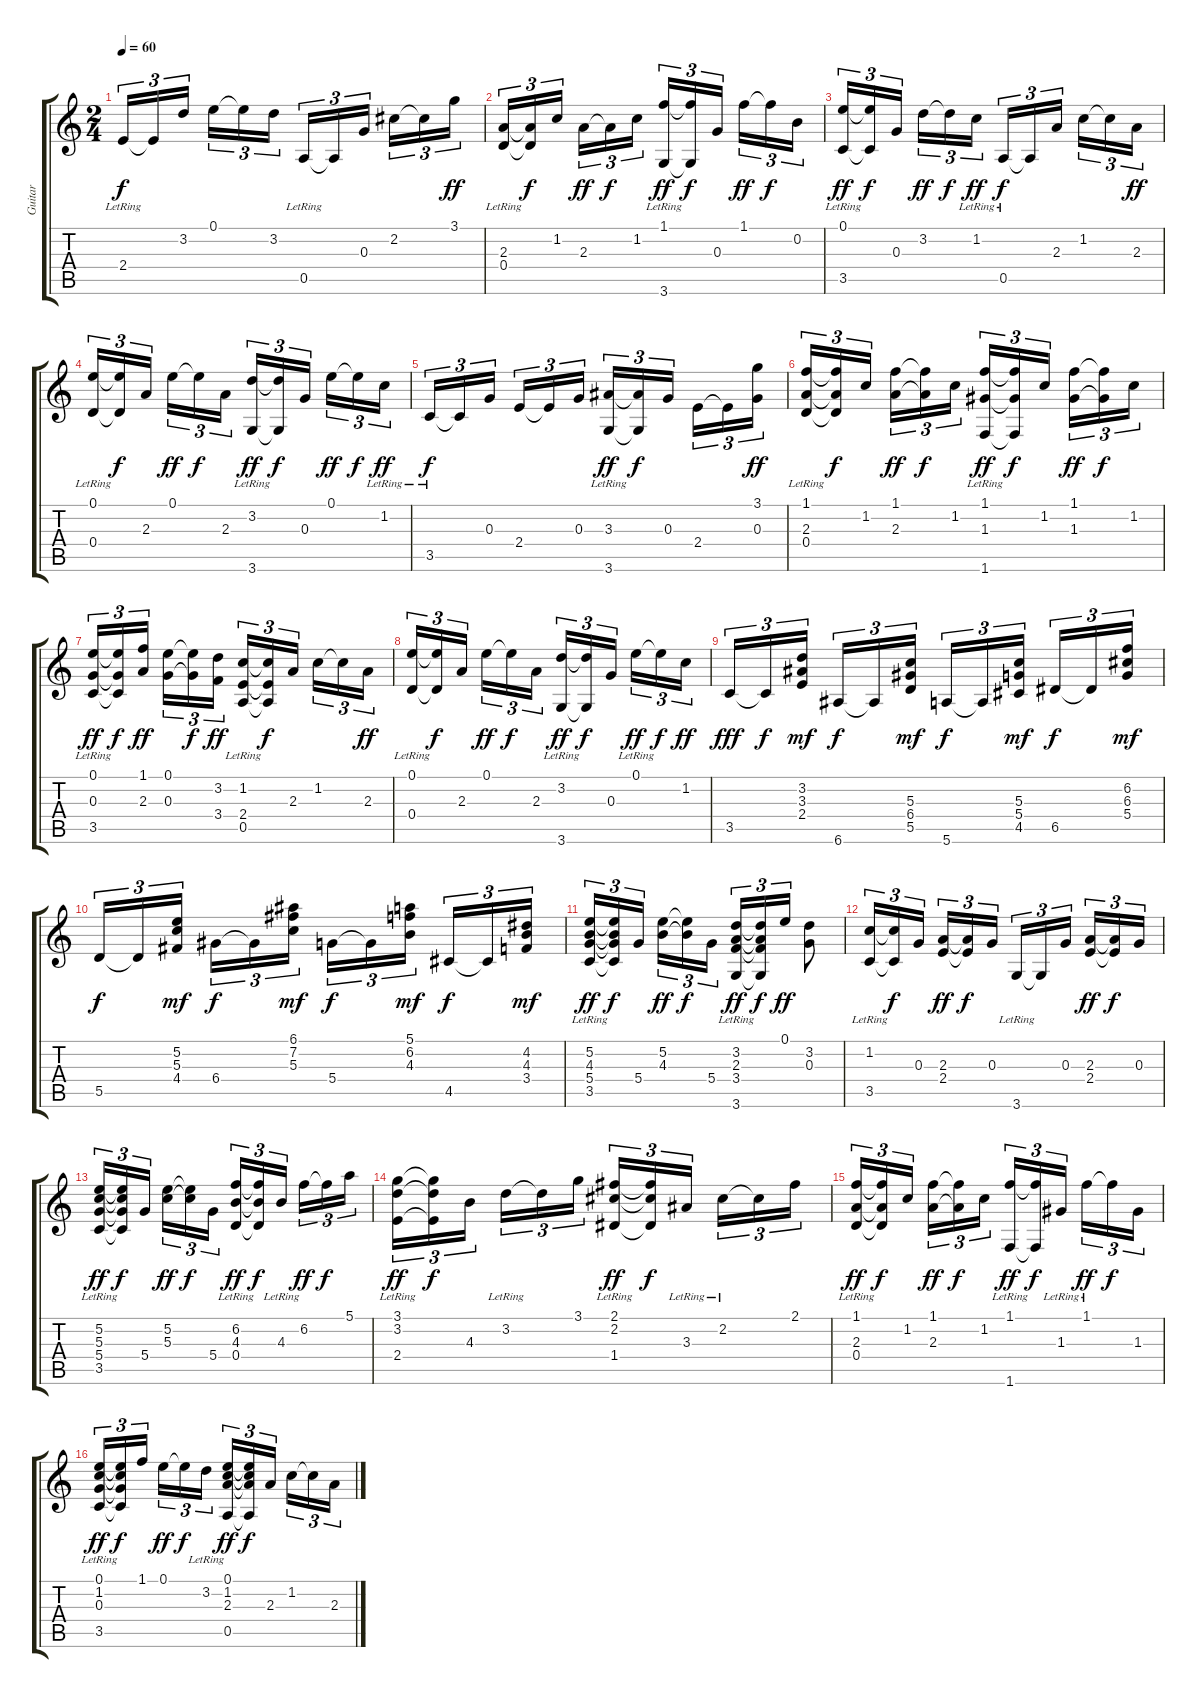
\track ("Guitar" "Guitar") {instrument acousticguitarnylon}
\staff {score tabs}
\tuning (E4 B3 G3 D3 A2 E2) {hide}
\ts (2 4)
\tempo 60
\clef g2
\ks c
2.4{lr}.16{tu (3 2) dy f} 2.4{t}.16{tu (3 2)} 3.2.16{tu (3 2) beam splitsecondary} 0.1.16{tu (3 2)} 0.1{t}.16{tu (3 2)} 3.2.16{tu (3 2)} 0.5{lr}.16{tu (3 2)} 0.5{t}.16{tu (3 2)} 0.3.16{tu (3 2) beam splitsecondary} 2.2.16{tu (3 2)} 2.2{t}.16{tu (3 2)} 3.1.16{tu (3 2) dy ff} |
(2.3 0.4{lr}).16{tu (3 2)} (2.3{t} 0.4{t}).16{tu (3 2) dy f} 1.2.16{tu (3 2) beam splitsecondary} 2.3.16{tu (3 2) dy ff} 2.3{t}.16{tu (3 2) dy f} 1.2.16{tu (3 2)} (1.1 3.6{lr}).16{tu (3 2) dy ff} (1.1{t} 3.6{t}).16{tu (3 2) dy f} 0.3.16{tu (3 2) beam splitsecondary} 1.1.16{tu (3 2) dy ff} 1.1{t}.16{tu (3 2) dy f} 0.2.16{tu (3 2)} |
(0.1 3.5{lr}).16{tu (3 2) dy ff} (0.1{t} 3.5{t}).16{tu (3 2) dy f} 0.3.16{tu (3 2) beam splitsecondary} 3.2.16{tu (3 2) dy ff} 3.2{t}.16{tu (3 2) dy f} 1.2{lr}.16{tu (3 2) dy ff} 0.5{lr}.16{tu (3 2) dy f} 0.5{t}.16{tu (3 2)} 2.3.16{tu (3 2) beam splitsecondary} 1.2.16{tu (3 2)} 1.2{t}.16{tu (3 2)} 2.3.16{tu (3 2) dy ff} |
(0.1 0.4{lr}).16{tu (3 2)} (0.1{t} 0.4{t}).16{tu (3 2) dy f} 2.3.16{tu (3 2) beam splitsecondary} 0.1.16{tu (3 2) dy ff} 0.1{t}.16{tu (3 2) dy f} 2.3.16{tu (3 2)} (3.2 3.6{lr}).16{tu (3 2) dy ff} (3.2{t} 3.6{t}).16{tu (3 2) dy f} 0.3.16{tu (3 2) beam splitsecondary} 0.1.16{tu (3 2) dy ff} 0.1{t}.16{tu (3 2) dy f} 1.2{lr}.16{tu (3 2) dy ff} |
3.5{lr}.16{tu (3 2) dy f} 3.5{t}.16{tu (3 2)} 0.3.16{tu (3 2) beam splitsecondary} 2.4.16{tu (3 2)} 2.4{t}.16{tu (3 2)} 0.3.16{tu (3 2)} (3.3 3.6{lr}).16{tu (3 2) dy ff} (3.3{t} 3.6{t}).16{tu (3 2) dy f} 0.3.16{tu (3 2) beam splitsecondary} 2.4.16{tu (3 2)} 2.4{t}.16{tu (3 2)} (3.1 0.3).16{tu (3 2) dy ff} |
(1.1 2.3 0.4{lr}).16{tu (3 2)} (1.1{t} 2.3{t} 0.4{t}).16{tu (3 2) dy f} 1.2.16{tu (3 2) beam splitsecondary} (1.1 2.3).16{tu (3 2) dy ff} (1.1{t} 2.3{t}).16{tu (3 2) dy f} 1.2.16{tu (3 2)} (1.1 1.3 1.6{lr}).16{tu (3 2) dy ff} (1.1{t} 1.3{t} 1.6{t}).16{tu (3 2) dy f} 1.2.16{tu (3 2) beam splitsecondary} (1.1 1.3).16{tu (3 2) dy ff} (1.1{t} 1.3{t}).16{tu (3 2) dy f} 1.2.16{tu (3 2)} |
(0.1 0.3 3.5{lr}).16{tu (3 2) dy ff} (0.1{t} 0.3{t} 3.5{t}).16{tu (3 2) dy f} (1.1 2.3).16{tu (3 2) dy ff beam splitsecondary} (0.1 0.3).16{tu (3 2)} (0.1{t} 0.3{t}).16{tu (3 2) dy f} (3.2 3.4).16{tu (3 2) dy ff} (1.2 2.4 0.5{lr}).16{tu (3 2)} (1.2{t} 2.4{t} 0.5{t}).16{tu (3 2) dy f} 2.3.16{tu (3 2) beam splitsecondary} 1.2.16{tu (3 2)} 1.2{t}.16{tu (3 2)} 2.3.16{tu (3 2) dy ff} |
(0.1 0.4{lr}).16{tu (3 2)} (0.1{t} 0.4{t}).16{tu (3 2) dy f} 2.3.16{tu (3 2) beam splitsecondary} 0.1.16{tu (3 2) dy ff} 0.1{t}.16{tu (3 2) dy f} 2.3.16{tu (3 2)} (3.2 3.6{lr}).16{tu (3 2) dy ff} (3.2{t} 3.6{t}).16{tu (3 2) dy f} 0.3.16{tu (3 2) beam splitsecondary} 0.1{lr}.16{tu (3 2) dy ff} 0.1{t}.16{tu (3 2) dy f} 1.2.16{tu (3 2) dy ff} |
3.5.16{tu (3 2) dy fff} 3.5{t}.16{tu (3 2) dy f} (3.2 3.3 2.4).16{tu (3 2) dy mf beam splitsecondary} 6.6.16{tu (3 2) dy f} 6.6{t}.16{tu (3 2)} (5.3 6.4 5.5).16{tu (3 2) dy mf} 5.6.16{tu (3 2) dy f} 5.6{t}.16{tu (3 2)} (5.3 5.4 4.5).16{tu (3 2) dy mf beam splitsecondary} 6.5.16{tu (3 2) dy f} 6.5{t}.16{tu (3 2)} (6.2 6.3 5.4).16{tu (3 2) dy mf} |
5.5.16{tu (3 2) dy f} 5.5{t}.16{tu (3 2)} (5.2 5.3 4.4).16{tu (3 2) dy mf beam splitsecondary} 6.4.16{tu (3 2) dy f} 6.4{t}.16{tu (3 2)} (6.1 7.2 5.3).16{tu (3 2) dy mf} 5.4.16{tu (3 2) dy f} 5.4{t}.16{tu (3 2)} (5.1 6.2 4.3).16{tu (3 2) dy mf beam splitsecondary} 4.5.16{tu (3 2) dy f} 4.5{t}.16{tu (3 2)} (4.2 4.3 3.4).16{tu (3 2) dy mf} |
(5.2 4.3 5.4 3.5{lr}).16{tu (3 2) dy ff} (5.2{t} 4.3{t} 5.4{t} 3.5{t}).16{tu (3 2) dy f} 5.4.16{tu (3 2) beam splitsecondary} (5.2 4.3).16{tu (3 2) dy ff} (5.2{t} 4.3{t}).16{tu (3 2) dy f} 5.4.16{tu (3 2)} (3.2 2.3 3.4 3.6{lr}).16{tu (3 2) dy ff} (3.2{t} 2.3{t} 3.4{t} 3.6{t}).16{tu (3 2) dy f} 0.1.16{tu (3 2) dy ff} (3.2 0.3).8 |
(1.2 3.5{lr}).16{tu (3 2)} (1.2{t} 3.5{t}).16{tu (3 2) dy f} 0.3.16{tu (3 2) beam splitsecondary} (2.3 2.4).16{tu (3 2) dy ff} (2.3{t} 2.4{t}).16{tu (3 2) dy f} 0.3.16{tu (3 2)} 3.6{lr}.16{tu (3 2)} 3.6{t}.16{tu (3 2)} 0.3.16{tu (3 2) beam splitsecondary} (2.3 2.4).16{tu (3 2) dy ff} (2.3{t} 2.4{t}).16{tu (3 2) dy f} 0.3.16{tu (3 2)} |
(5.2 5.3 5.4 3.5{lr}).16{tu (3 2) dy ff} (5.2{t} 5.3{t} 5.4{t} 3.5{t}).16{tu (3 2) dy f} 5.4.16{tu (3 2) beam splitsecondary} (5.2 5.3).16{tu (3 2) dy ff} (5.2{t} 5.3{t}).16{tu (3 2) dy f} 5.4.16{tu (3 2)} (6.2 4.3 0.4{lr}).16{tu (3 2) dy ff} (6.2{t} 4.3{t} 0.4{t}).16{tu (3 2) dy f} 4.3{lr}.16{tu (3 2) beam splitsecondary} 6.2{lr}.16{tu (3 2) dy ff} 6.2{t}.16{tu (3 2) dy f} 5.1.16{tu (3 2)} |
(3.1{lr} 3.2{lr} 2.4{lr}).16{tu (3 2) dy ff} (3.1{t} 3.2{t} 2.4{t}).16{tu (3 2) dy f} 4.3.16{tu (3 2) beam splitsecondary} 3.2{lr}.16{tu (3 2)} 3.2{t}.16{tu (3 2)} 3.1.16{tu (3 2)} (2.1{lr} 2.2{lr} 1.4{lr}).16{tu (3 2) dy ff} (2.1{t} 2.2{t} 1.4{t}).16{tu (3 2) dy f} 3.3{lr}.16{tu (3 2) beam splitsecondary} 2.2{lr}.16{tu (3 2)} 2.2{t}.16{tu (3 2)} 2.1.16{tu (3 2)} |
(1.1 2.3 0.4{lr}).16{tu (3 2) dy ff} (1.1{t} 2.3{t} 0.4{t}).16{tu (3 2) dy f} 1.2.16{tu (3 2) beam splitsecondary} (1.1 2.3).16{tu (3 2) dy ff} (1.1{t} 2.3{t}).16{tu (3 2) dy f} 1.2.16{tu (3 2)} (1.1{lr} 1.6{lr}).16{tu (3 2) dy ff} (1.1{t} 1.6{t}).16{tu (3 2) dy f} 1.3{lr}.16{tu (3 2) beam splitsecondary} 1.1{lr}.16{tu (3 2) dy ff} 1.1{t}.16{tu (3 2) dy f} 1.3.16{tu (3 2)} |
(0.1 1.2{lr} 0.3{lr} 3.5{lr}).16{tu (3 2) dy ff} (0.1{t} 1.2{t} 0.3{t} 3.5{t}).16{tu (3 2) dy f} 1.1.16{tu (3 2) beam splitsecondary} 0.1.16{tu (3 2) dy ff} 0.1{t}.16{tu (3 2) dy f} 3.2{lr}.16{tu (3 2)} (0.1{lr} 1.2{lr} 2.3{lr} 0.5{lr}).16{tu (3 2) dy ff} (0.1{t} 1.2{t} 2.3{t} 0.5{t}).16{tu (3 2) dy f} 2.3.16{tu (3 2) beam splitsecondary} 1.2.16{tu (3 2)} 1.2{t}.16{tu (3 2)} 2.3.16{tu (3 2)}
